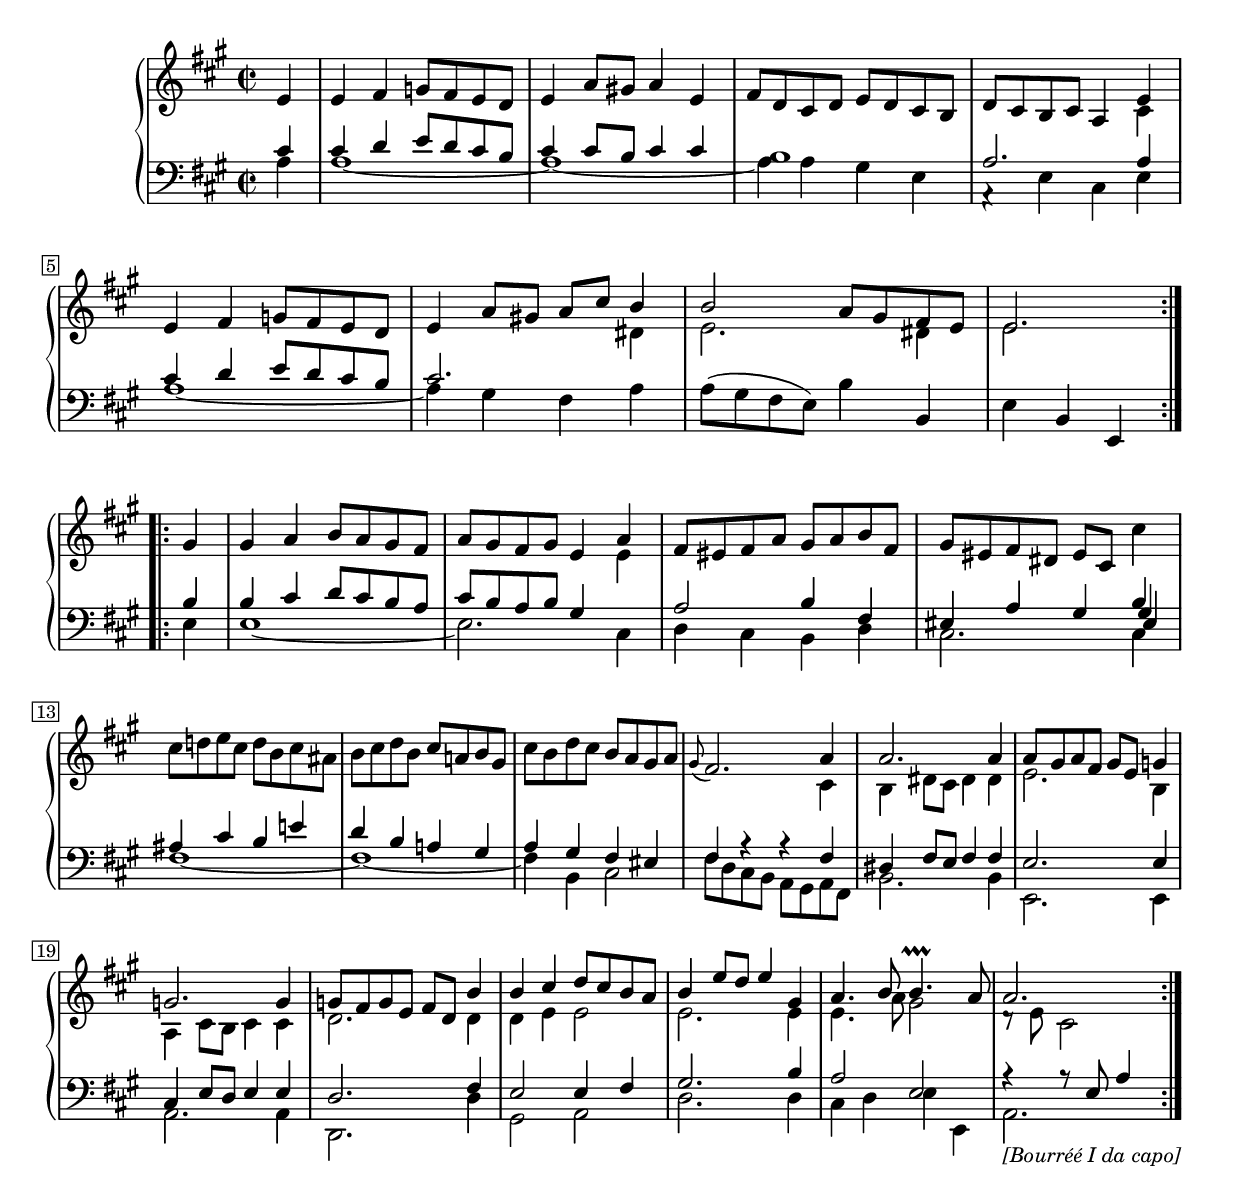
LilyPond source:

Global = {
  \key a \major
  \time 2/2
  \include "../../global.ly"
}

Soprano = \context Voice = "one" \relative c' {
  \voiceOne
  \stemUp\tieUp
  \override MultiMeasureRest.staff-position = #0
  \override Rest.staff-position = #0
  \label #'SuiteIIBourreeII
  \repeat volta 2 {
  \partial 4 e4
  %1
  | e fis g8 fis e d
  | e4 a8 gis a4 e
  | fis8 d cis d e d cis b
  | d cis b cis a4 \once\stemUp e'
  %5
  | e fis g8 fis e d
  | \stemUp e4 a8 gis a cis b4
  | b2 a8 gis fis e
  | e2.
  }
  \break
  \repeat volta 2 {
  \partial 4 gis4
  | gis a b8 a gis fis
  %10
  | a gis fis gis e4 a
  | \stemNeutral fis8 eis fis a gis a b fis
  | gis eis fis dis eis cis cis'4
  \break
  | cis8 d! e cis d b cis ais
  | b cis d b cis a! b gis
  %15
  | cis b d cis b a gis a
  | \slurDown \appoggiatura gis8 fis2. \stemUp a4
  | a2. a4
  | a8 gis a fis gis e g!4
  | g!2. g4
  %20
  | g!8 fis g e fis d b'4
  | b cis d8 cis b a
  | b4 e8 d e4 gis,
  | a4. b8 b4.\prallprall a8
  | a2.
  }
}

Alto = \context Voice = "two" \relative c' {
  \voiceTwo
  \stemDown\tieDown
  \override Rest.staff-position = #0
  \partial 4 s4
  %1
  | s1*3
  | s2. cis4
  %5
  | s1
  | s2. dis4
  | e2. dis4
  | e2.
  \partial 4 s4
  | s1
  %10
  | s2. e4
  | s1*5
  %16
  | s2. cis4
  | b dis8 cis dis4 dis
  | e2. b4
  | a cis8 b cis4 cis
  %20
  | d2. d4
  | d e e2
  | e2. e4
  | e4. a8 gis2
  | d8\rest e cis2
}

Tenor = \context Voice = "three" \relative c' {
  \voiceThree
  \stemUp\tieUp
  \override Rest.staff-position = #0
  \partial 4 cis4
  %1
  | cis d e8 d cis b
  | cis4 cis8 b cis4 cis
  | \once\override NoteColumn.force-hshift = #1.7 b1
  | a2. a4
  %5
  | cis d e8 d cis b
  | cis2. s4
  | s1
  | s2.
  \partial 4 b4
  | b cis d8 cis b a
  %10
  | cis b a b gis4 s
  | a2 b4 fis
  | eis a gis
    << {
      \stemUp \once\override NoteColumn.force-hshift = #0.8 eis
    } \\ {
      \stemUp \once\override NoteColumn.force-hshift = #0.4 gis
    } \\ {
      \stemUp \once\override NoteColumn.force-hshift = #0 b
    } >>
  | ais4 cis b e
  | d b a! gis
  %15
  | a gis fis eis
  | fis4 a\rest a\rest fis
  | dis4 fis8 e fis4 fis
  | e2. e4
  | cis4 e8 d e4 e
  %20
  | d2. fis4
  | e2 e4 fis
  | gis2. b4
  | a2 e
  | a4\rest a8\rest e a4

}

Bass = \context Voice = "four" \relative c' {
  \voiceFour
  \stemDown\tieDown
  \override MultiMeasureRest.staff-position = #0
  \override Rest.staff-position = #0
  \repeat volta 2 {
  \partial 4 a4
  %1
  | a1~
  | a~
  | a4 a gis e
  | a,\rest e' cis e
  %5
  | a1~
  | a4 gis fis a
  | \stemNeutral a8^( gis fis e) b'4 b,
  | e b e,
  }
  \repeat volta 2 {
  \partial 4 \stemDown e'4
  | e1~
  %10
  | e2. cis4
  | d cis b d
  | cis2. cis4
  | fis1~
  | fis~
  %15
  | fis4 b, cis2
  | fis8 d cis b a gis a fis
  | b2. b4
  | e,2. e4
  | a2. a4
  %20
  | d,2. d'4
  | gis,2 a
  | d2. d4
  | cis d e e,
  | a2._\markup { "[Bourréé I da capo]" }
  }
}

\score {
  \new PianoStaff
  <<
    \accidentalStyle Score.piano
    \context Staff = "upper" <<
      \set Staff.midiInstrument = #"acoustic grand"
      \Global
      \clef treble
      \Soprano
      \Alto
    >>
    \context Staff = "lower" <<
      \set Staff.midiInstrument = #"acoustic grand"
      \Global
      \clef bass
      \Tenor
      \Bass
    >>
  >>
  \header {
    composer = ##f % "Johann Sebastian Bach"
    opus = ##f % "BWV 807"
    title = \markup { "Bourrée II" }
    subtitle = ##f
  }
  \layout {
    \context {
      \PianoStaff
      \override Parentheses.font-size = #-2
      \override TextScript.font-shape = #'italic
      \override TextScript.font-size = #-1
    }
  }
  \midi {
    \tempo 4 = 100
  }
}
